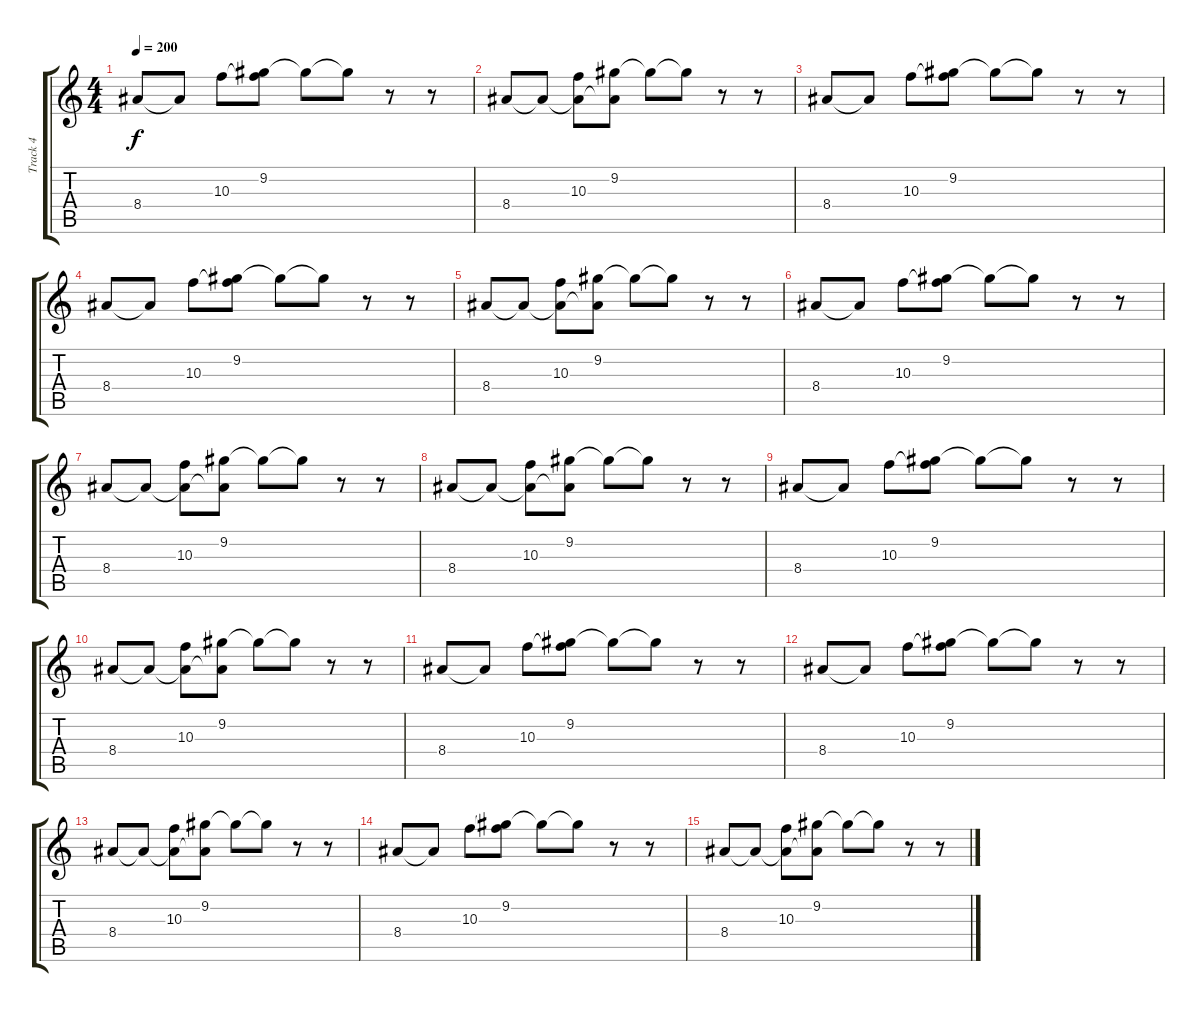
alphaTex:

\track ("Track 4" "Track 4") {instrument distortionguitar}
\staff {score tabs}
\tuning (E4 B3 G3 D3 A2 D2) {hide}
\ts (4 4)
\tempo 200
\clef g2
\ks c
8.4.8{dy f} 8.4{t}.8 10.3.8 (9.2 10.3{t}).8 9.2{t}.8 9.2{t}.8 r.8 r.8 |
8.4.8 8.4{t}.8 (10.3 8.4{t}).8 (9.2 8.4{t}).8 9.2{t}.8 9.2{t}.8 r.8 r.8 |
8.4.8 8.4{t}.8 10.3.8 (9.2 10.3{t}).8 9.2{t}.8 9.2{t}.8 r.8 r.8 |
8.4.8 8.4{t}.8 10.3.8 (9.2 10.3{t}).8 9.2{t}.8 9.2{t}.8 r.8 r.8 |
8.4.8 8.4{t}.8 (10.3 8.4{t}).8 (9.2 8.4{t}).8 9.2{t}.8 9.2{t}.8 r.8 r.8 |
8.4.8 8.4{t}.8 10.3.8 (9.2 10.3{t}).8 9.2{t}.8 9.2{t}.8 r.8 r.8 |
8.4.8 8.4{t}.8 (10.3 8.4{t}).8 (9.2 8.4{t}).8 9.2{t}.8 9.2{t}.8 r.8 r.8 |
8.4.8 8.4{t}.8 (10.3 8.4{t}).8 (9.2 8.4{t}).8 9.2{t}.8 9.2{t}.8 r.8 r.8 |
8.4.8 8.4{t}.8 10.3.8 (9.2 10.3{t}).8 9.2{t}.8 9.2{t}.8 r.8 r.8 |
8.4.8 8.4{t}.8 (10.3 8.4{t}).8 (9.2 8.4{t}).8 9.2{t}.8 9.2{t}.8 r.8 r.8 |
8.4.8 8.4{t}.8 10.3.8 (9.2 10.3{t}).8 9.2{t}.8 9.2{t}.8 r.8 r.8 |
8.4.8 8.4{t}.8 10.3.8 (9.2 10.3{t}).8 9.2{t}.8 9.2{t}.8 r.8 r.8 |
8.4.8 8.4{t}.8 (10.3 8.4{t}).8 (9.2 8.4{t}).8 9.2{t}.8 9.2{t}.8 r.8 r.8 |
8.4.8 8.4{t}.8 10.3.8 (9.2 10.3{t}).8 9.2{t}.8 9.2{t}.8 r.8 r.8 |
8.4.8 8.4{t}.8 (10.3 8.4{t}).8 (9.2 8.4{t}).8 9.2{t}.8 9.2{t}.8 r.8 r.8
